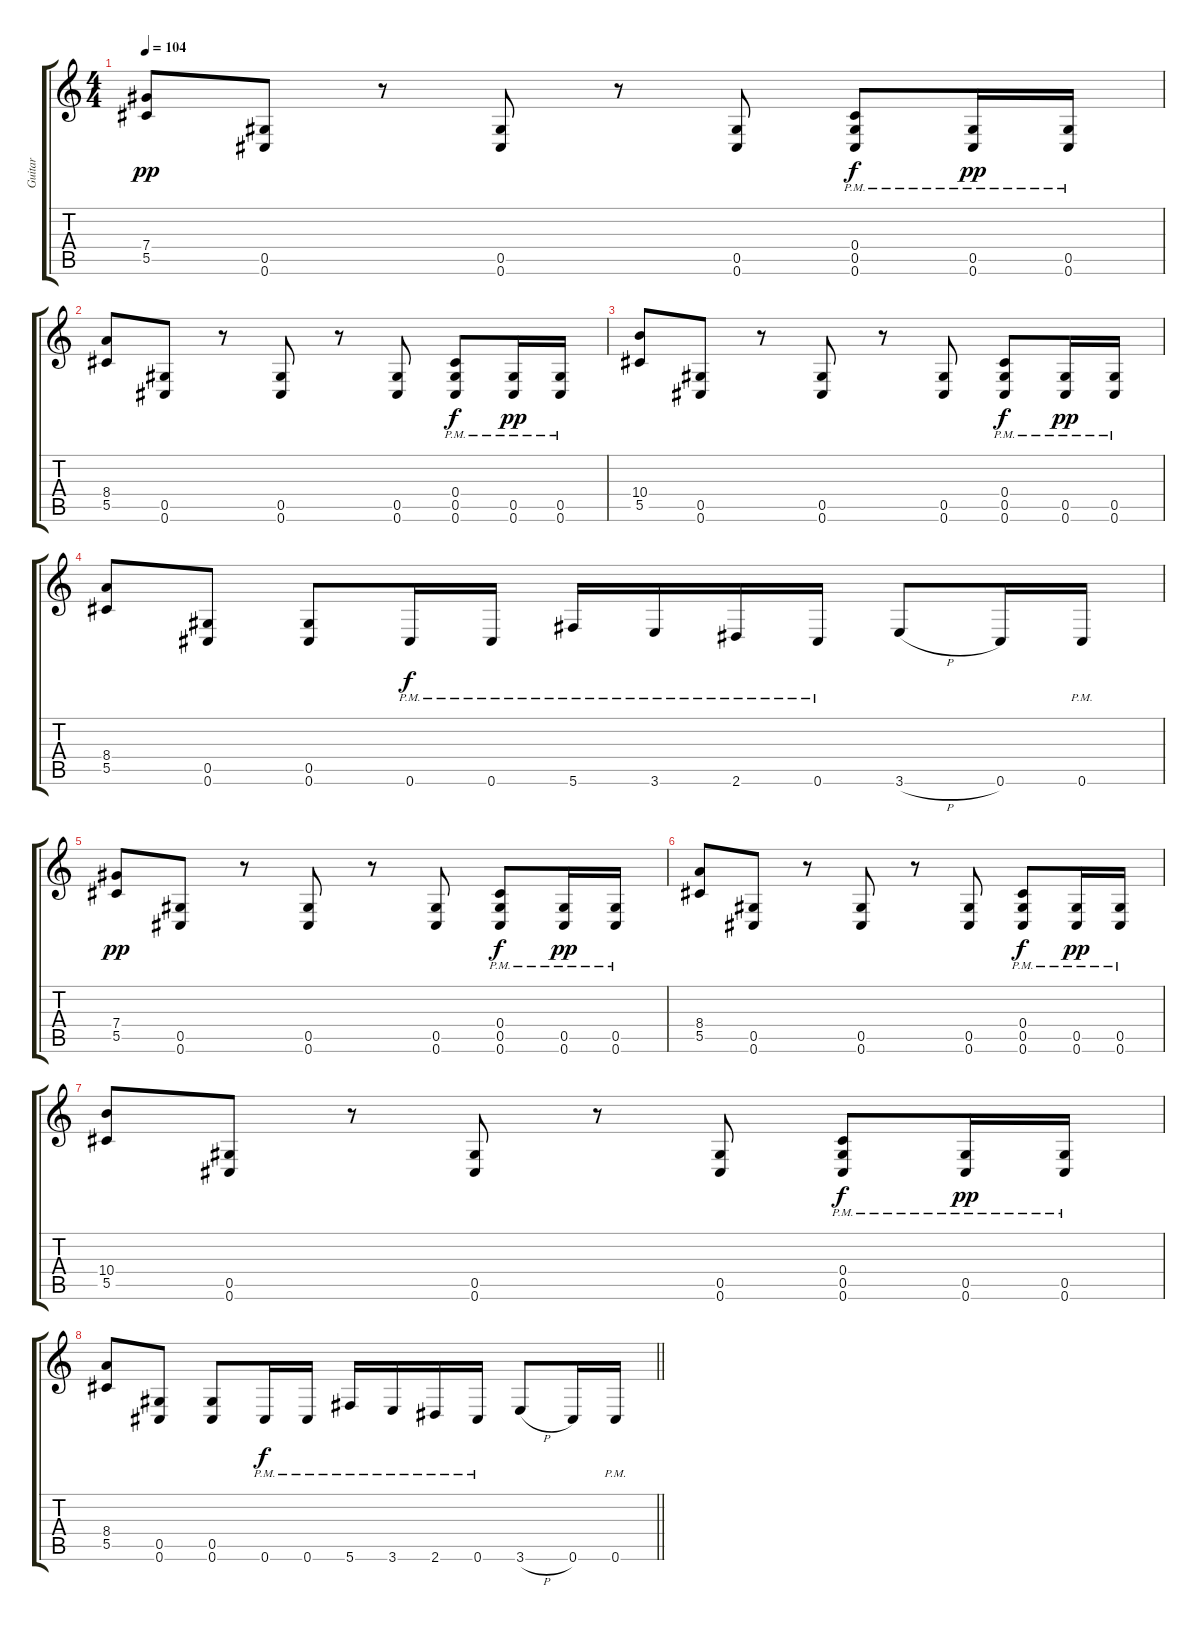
\track ("Guitar" "Guitar") {instrument distortionguitar}
\staff {score tabs}
\tuning (Eb4 Bb3 Gb3 Db3 Ab2 Db2) {hide}
\ts (4 4)
\tempo 104
\clef g2
\ks c
(7.4 5.5).8{dy pp} (0.5 0.6).8 r.8 (0.5 0.6).8 r.8 (0.5 0.6).8 (0.4{pm} 0.5{pm} 0.6{pm}).8{dy f} (0.5{pm} 0.6{pm}).16{dy pp} (0.5{pm} 0.6{pm}).16 |
(8.4 5.5).8 (0.5 0.6).8 r.8 (0.5 0.6).8 r.8 (0.5 0.6).8 (0.4{pm} 0.5{pm} 0.6{pm}).8{dy f} (0.5{pm} 0.6{pm}).16{dy pp} (0.5{pm} 0.6{pm}).16 |
(10.4 5.5).8 (0.5 0.6).8 r.8 (0.5 0.6).8 r.8 (0.5 0.6).8 (0.4{pm} 0.5{pm} 0.6{pm}).8{dy f} (0.5{pm} 0.6{pm}).16{dy pp} (0.5{pm} 0.6{pm}).16 |
(8.4 5.5).8 (0.5 0.6).8 (0.5 0.6).8 0.6{pm}.16{dy f} 0.6{pm}.16 5.6{pm}.16 3.6{pm}.16 2.6{pm}.16 0.6{pm}.16 3.6{h}.8 0.6.16 0.6{pm}.16 |
(7.4 5.5).8{dy pp} (0.5 0.6).8 r.8 (0.5 0.6).8 r.8 (0.5 0.6).8 (0.4{pm} 0.5{pm} 0.6{pm}).8{dy f} (0.5{pm} 0.6{pm}).16{dy pp} (0.5{pm} 0.6{pm}).16 |
(8.4 5.5).8 (0.5 0.6).8 r.8 (0.5 0.6).8 r.8 (0.5 0.6).8 (0.4{pm} 0.5{pm} 0.6{pm}).8{dy f} (0.5{pm} 0.6{pm}).16{dy pp} (0.5{pm} 0.6{pm}).16 |
(10.4 5.5).8 (0.5 0.6).8 r.8 (0.5 0.6).8 r.8 (0.5 0.6).8 (0.4{pm} 0.5{pm} 0.6{pm}).8{dy f} (0.5{pm} 0.6{pm}).16{dy pp} (0.5{pm} 0.6{pm}).16 |
\barLineRight lightlight
(8.4 5.5).8 (0.5 0.6).8 (0.5 0.6).8 0.6{pm}.16{dy f} 0.6{pm}.16 5.6{pm}.16 3.6{pm}.16 2.6{pm}.16 0.6{pm}.16 3.6{h}.8 0.6.16 0.6{pm}.16
